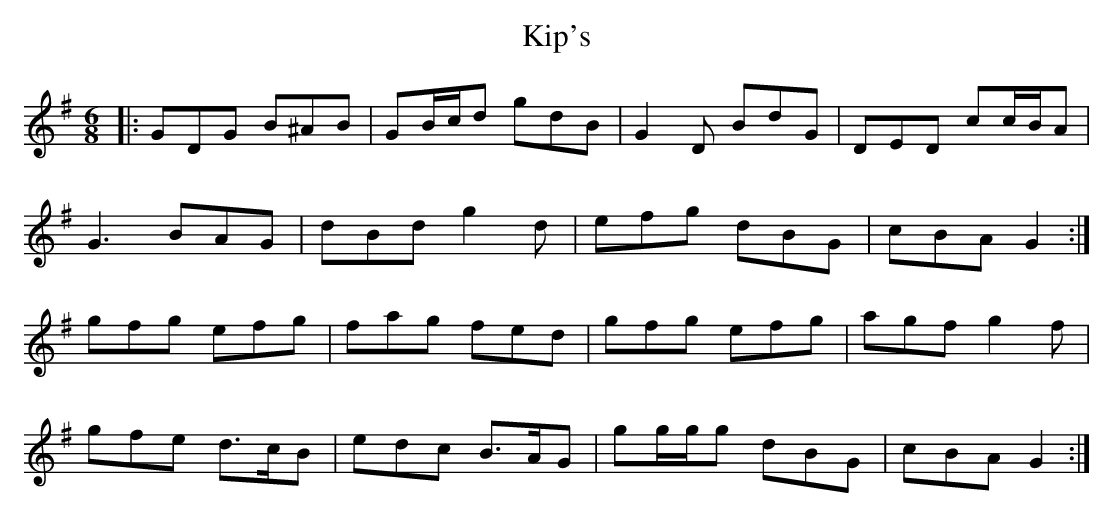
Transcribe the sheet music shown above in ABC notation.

X:1
T: Kip's
M: 6/8
L: 1/8
K: Gmaj
|:GDG B^AB|GB/c/d gdB|G2 D BdG|DED cc/B/A|
G3 BAG|dBd g2 d|efg dBG|cBA G2:|
gfg efg|fag fed|gfg efg|agf g2 f|
gfe d>cB|edc B>AG|gg/g/g dBG|cBA G2:|
